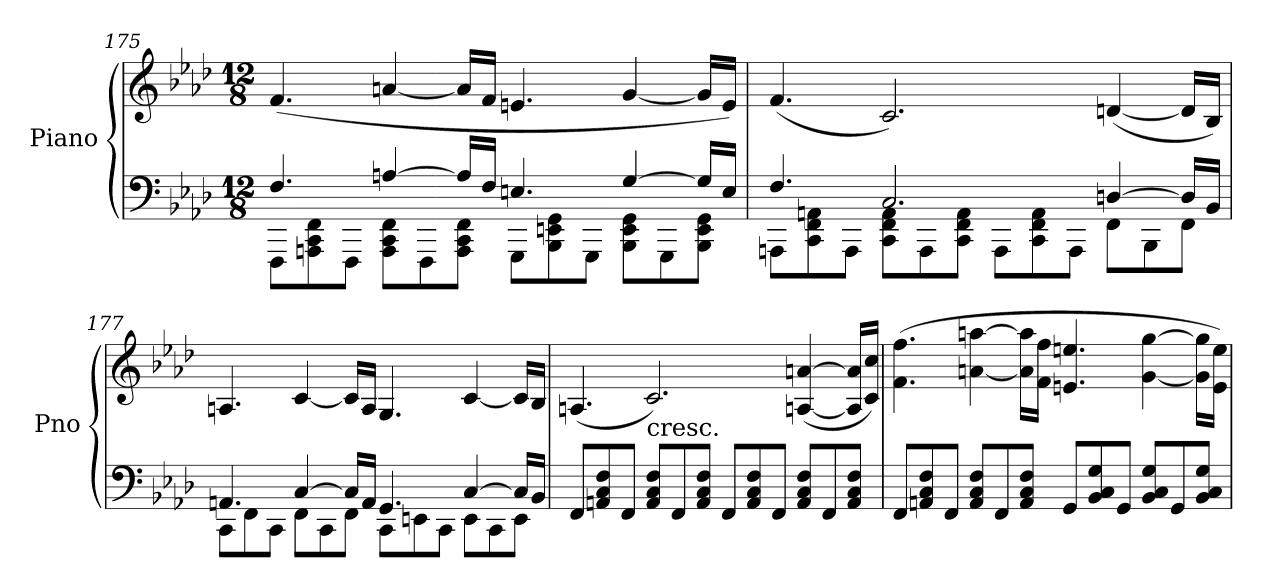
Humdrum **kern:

**kern	**kern
*part1	*part1
*staff2	*staff1
*I"Piano	*
*I'Pno	*
!!LO:LB:g=z
*clefF4	*clefG2
*k[b-e-a-d-]	*k[b-e-a-d-]
*A-:	*A-:
*M12/8	*M12/8
=175	=175
*^	*
4.F/	8FFF\L	(4.f/
.	8AAAn\ 8CC\ 8FF\	.
.	8FFF\J	.
[4An/	8AAA\ 8CC\ 8FF\L	[4an/
.	8FFF\	.
16A/LL]	8AAA\ 8CC\ 8FF\J	16a/LL]
16F/JJ	.	16f/JJ
4.En/	8GGG\L	4.en/
.	8BBB-\ 8EEn\ 8GG\	.
.	8GGG\J	.
[4G/	8BBB-\ 8EE\ 8GG\L	[4g/
.	8GGG\	.
16G/LL]	8BBB-\ 8EE\ 8GG\J	16g/LL]
16E/JJ	.	16e/JJ)
=176	=176	=176
4.F/	8AAAn\L	(4.f/
.	8CC\ 8FF\ 8AAn\	.
.	8AAA\J	.
2.C/	8CC\ 8FF\ 8AA\L	2.c/)
.	8AAA\	.
.	8CC\ 8FF\ 8AA\J	.
.	8AAA\L	.
.	8CC\ 8FF\ 8AA\	.
.	8AAA\J	.
[4Dn/	8FF\L	([4dn/
.	8BBB-\	.
16D/LL]	8FF\J	16d/LL]
16BB-/JJ	.	16B-/JJ)
=177	=177	=177
4.AAn/	8CC\L	4.An/
.	8FF\	.
.	8CC\J	.
[4C/	8FF\L	[4c/
.	8CC\	.
16C/LL]	8FF\J	16c/LL]
16AA/JJ	.	16A/JJ
4.GG/	8CC\L	4.G/
.	8EEn\	.
.	8CC\J	.
[4C/	8EE\L	[4c/
.	8CC\	.
16C/LL]	8EE\J	16c/LL]
16BB-/JJ	.	16B-/JJ
*v	*v	*
!!LO:LB:g=z
=178	=178
8FF/L	(4.An/
8AAn/ 8C/ 8F/	.
8FF/J	.
!	!LO:TX:b:t=cresc.
8AA/ 8C/ 8F/L	2.c/)
8FF/	.
8AA/ 8C/ 8F/J	.
8FF/L	.
8AA/ 8C/ 8F/	.
8FF/J	.
8AA/ 8C/ 8F/L	([4An/ [4an/
8FF/	.
8AA/ 8C/ 8F/J	16A/] 16a/]LL
.	16c/ 16cc/JJ)
=179	=179
8FF/L	(4.f\ 4.ff\
8AAn/ 8C/ 8F/	.
8FF/J	.
8AA/ 8C/ 8F/L	[4an\ [4aan\
8FF/	.
8AA/ 8C/ 8F/J	16a\] 16aa\]LL
.	16f\ 16ff\JJ
8GG/L	4.en/ 4.een/
8BB-/ 8C/ 8G/	.
8GG/J	.
8BB-/ 8C/ 8G/L	[4g\ [4gg\
8GG/	.
8BB-/ 8C/ 8G/J	16g\] 16gg\]LL
.	16e\ 16ee\JJ)
=	=
*-	*-
